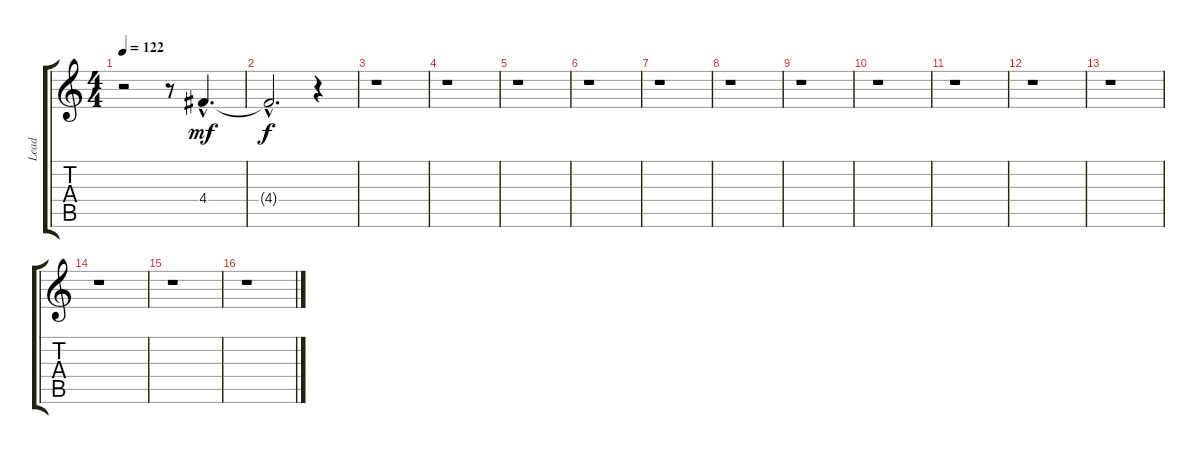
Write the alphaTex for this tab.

\track ("Lead" "Lead") {instrument overdrivenguitar}
\staff {score tabs}
\tuning (E4 B3 G3 D3 A2 E2) {hide}
\ts (4 4)
\tempo 122
\clef g2
\ks c
r.2{dy f} r.8 4.4{hac}.4{d dy mf} |
4.4{hac t}.2{d dy f} r.4 |
r.1 |
r.1 |
r.1 |
r.1 |
r.1 |
r.1 |
r.1 |
r.1 |
r.1 |
r.1 |
r.1 |
r.1 |
r.1 |
r.1
